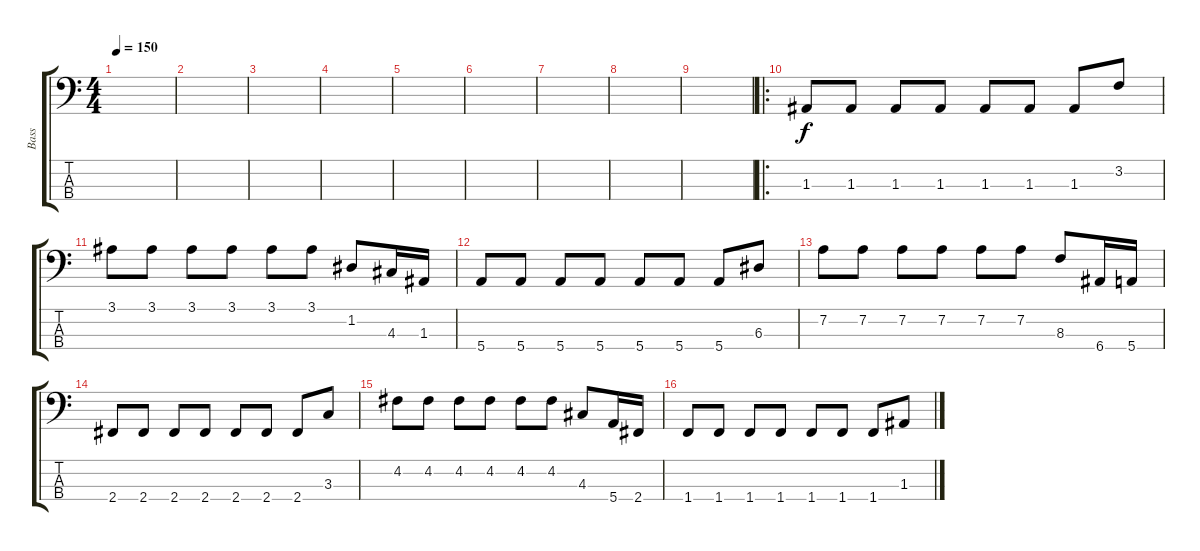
\track ("Bass" "Bass") {instrument electricbassfinger}
\staff {score tabs}
\tuning (G2 D2 A1 E1) {hide}
\ts (4 4)
\tempo 150
\clef f4
\ks c
|
|
|
|
|
|
|
|
|
\ro
1.3.8 1.3.8 1.3.8 1.3.8 1.3.8 1.3.8 1.3.8 3.2.8 |
3.1.8 3.1.8 3.1.8 3.1.8 3.1.8 3.1.8 1.2.8 4.3.16 1.3.16 |
5.4.8 5.4.8 5.4.8 5.4.8 5.4.8 5.4.8 5.4.8 6.3.8 |
7.2.8 7.2.8 7.2.8 7.2.8 7.2.8 7.2.8 8.3.8 6.4.16 5.4.16 |
2.4.8 2.4.8 2.4.8 2.4.8 2.4.8 2.4.8 2.4.8 3.3.8 |
4.2.8 4.2.8 4.2.8 4.2.8 4.2.8 4.2.8 4.3.8 5.4.16 2.4.16 |
1.4.8 1.4.8 1.4.8 1.4.8 1.4.8 1.4.8 1.4.8 1.3.8
